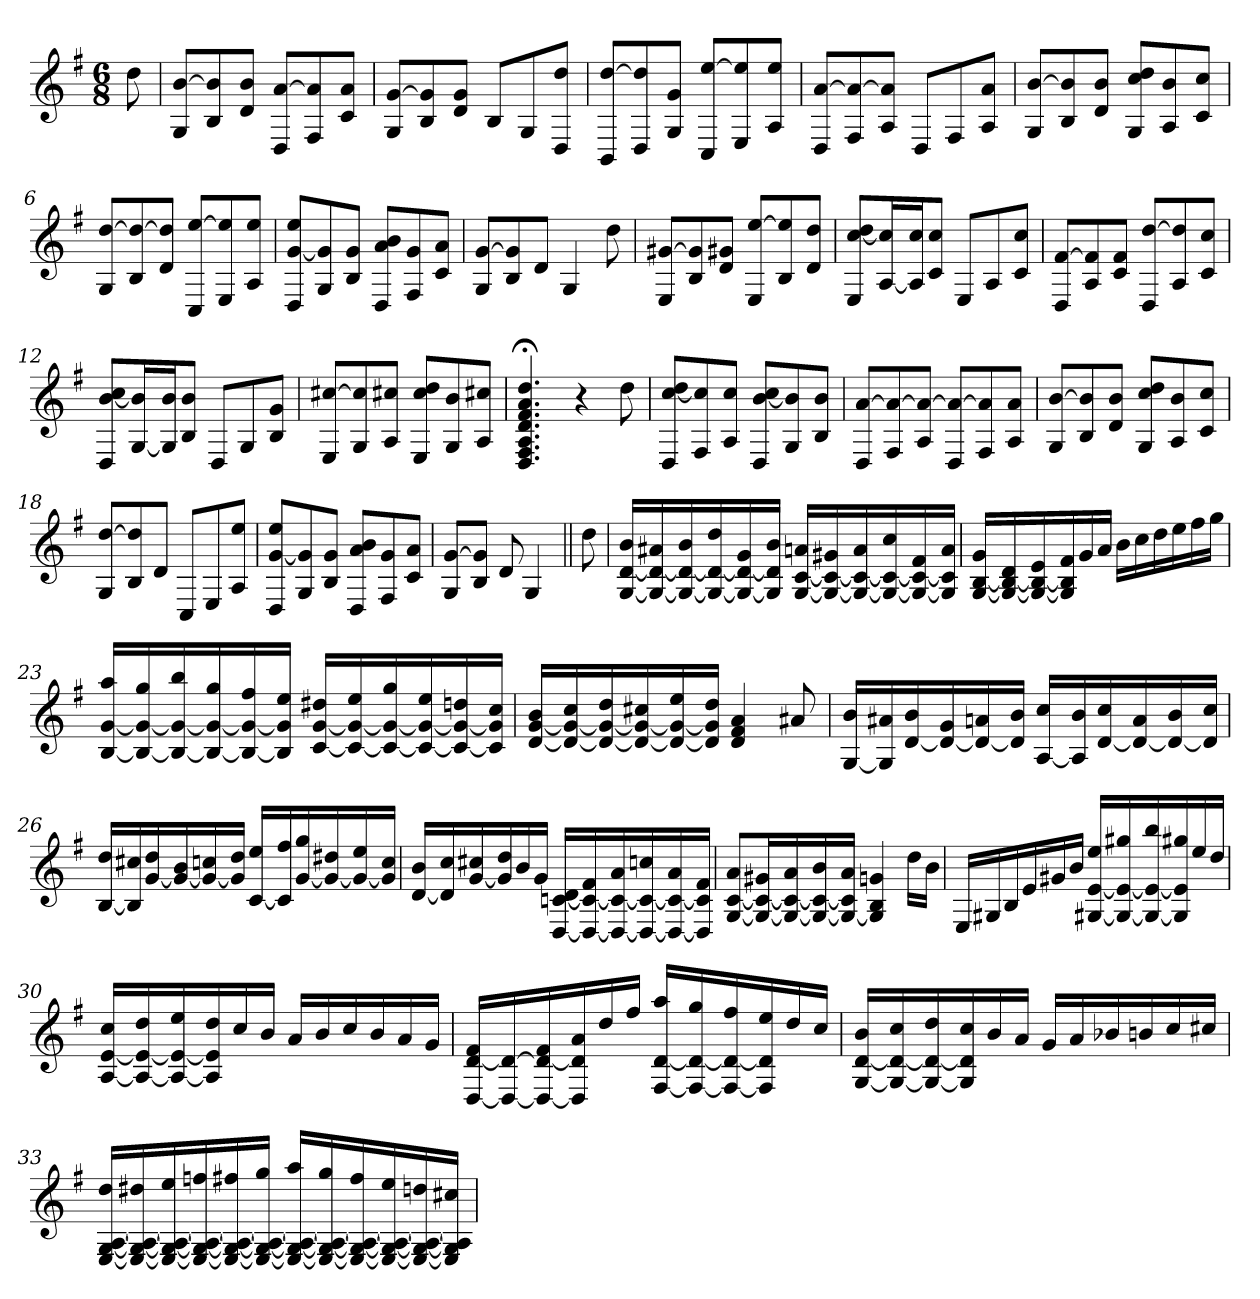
**kern
*part1
*staff1
*clefG2
*k[f#]
*M6/8
=
8dd
=1
8G [8bL
8B 8b]
8d 8bJ
8D [8aL
8F# 8a]
8c 8aJ
=2
8G [8gL
8B 8g]
8d 8gJ
8BL
8G
8D 8ddJ
=3
8BB [8ddL
8D 8dd]
8G 8gJ
8C [8eeL
8E 8ee]
8A 8eeJ
=4
8D [8aL
8F# 8a_
8A 8a]J
8DL
8F#
8A 8aJ
=5
8G [8bL
8B 8b]
8d 8bJ
8G 8cc 8ddL
8A 8b
8c 8ccJ
=6
8G [8ddL
8B 8dd_
8d 8dd]J
8C [8eeL
8E 8ee]
8A 8eeJ
=7
8D [8g 8eeL
8G 8g]
8B 8gJ
8D 8a 8bL
8F# 8g
8c 8aJ
=8
8G [8gL
8B 8g]
8dJ
4G
8dd
=9
8E [8g#XL
8B 8g#]
8d 8g#XJ
8E [8eeL
8B 8ee]
8d 8ddJ
=10
8E [8cc 8ddL
[16A 16cc]L
16A] 16ccJ
8c 8ccJ
8EL
8A
8c 8ccJ
=11
8D [8f#L
8A 8f#]
8c 8f#J
8D [8ddL
8A 8dd]
8c 8ccJ
=12
8D [8b 8ccL
[16G 16b]L
16G] 16bJ
8B 8bJ
8DL
8G
8B 8gJ
=13
8E [8cc#XL
8G 8cc#]
8A 8cc#XJ
8E 8cc# 8ddL
8G 8b
8A 8cc#XJ
=14
4.D;< 4.F#;< 4.A;< 4.d;< 4.f#;< 4.a;< 4.dd;<
4r
8dd
=15
8D [8cc 8ddL
8F# 8cc]
8A 8ccJ
8D [8b 8ccL
8G 8b]
8B 8bJ
=16
8D [8aL
8F# 8a_
8A 8a_J
8D 8a_L
8F# 8a]
8A 8aJ
=17
8G [8bL
8B 8b]
8d 8bJ
8G 8cc 8ddL
8A 8b
8c 8ccJ
=18
8G [8ddL
8B 8dd]
8dJ
8CL
8E
8A 8eeJ
=19
8D [8g 8eeL
8G 8g]
8B 8gJ
8D 8a 8bL
8F# 8g
8c 8aJ
=
8G [8gL
8B 8g]J
8d
4G
=20||
8dd
=21
[16G [16d 16bLL
16G_ 16d_ 16a#X
16G_ 16d_ 16b
16G_ 16d_ 16dd
16G_ 16d_ 16g
16G] 16d] 16bJJ
[16G [16c 16anLL
16G_ 16c_ 16g#X
16G_ 16c_ 16a
16G_ 16c_ 16cc
16G_ 16c_ 16f#
16G] 16c] 16aJJ
=22
[16G [16B 16gLL
16G_ 16B_ 16d
16G_ 16B_ 16e
16G] 16B] 16f#
16g
16aJJ
16bLL
16cc
16dd
16ee
16ff#
16ggJJ
=23
[16B [16g 16aaLL
16B_ 16g_ 16gg
16B_ 16g_ 16bb
16B_ 16g_ 16gg
16B_ 16g_ 16ff#
16B] 16g] 16eeJJ
[16c [16g 16dd#XLL
16c_ 16g_ 16ee
16c_ 16g_ 16gg
16c_ 16g_ 16ee
16c_ 16g_ 16ddn
16c] 16g] 16ccJJ
=24
[16d [16g 16bLL
16d_ 16g_ 16cc
16d_ 16g_ 16dd
16d_ 16g_ 16cc#X
16d_ 16g_ 16ee
16d] 16g] 16ddJJ
4d 4f# 4a
8a#X
=25
[16G 16bLL
16G] 16a#X
[16d 16b
16d_ 16g
16d_ 16an
16d] 16bJJ
[16A 16ccLL
16A] 16b
[16d 16cc
16d_ 16a
16d_ 16b
16d] 16ccJJ
=26
[16B 16ddLL
16B] 16cc#X
[16g 16dd
16g_ 16b
16g_ 16ccn
16g] 16ddJJ
[16c 16eeLL
16c] 16ff#
[16g 16gg
16g_ 16dd#X
16g_ 16ee
16g] 16ccJJ
=27
[16d 16bLL
16d] 16cc
[16g 16cc#X
16g] 16dd
16b
16gJJ
[16D [16cn 16dLL
16D_ 16c_ 16f#
16D_ 16c_ 16a
16D_ 16c_ 16ccn
16D_ 16c_ 16a
16D] 16c] 16f#JJ
=28
[8G [8c 8aL
16G_ 16c_ 16g#XL
16G_ 16c_ 16a
16G_ 16c_ 16b
16G_ 16c] 16aJJ
4G] 4B 4gn
16ddLL
16bJJ
=29
16ELL
16G#X
16B
16e
16g#X
16bJJ
[16G#X [16e 16eeLL
16G#_ 16e_ 16gg#X
16G#_ 16e_ 16bb
16G#] 16e] 16gg#X
16ee
16ddJJ
=30
[16A [16e 16ccLL
16A_ 16e_ 16dd
16A_ 16e_ 16ee
16A] 16e] 16dd
16cc
16bJJ
16aLL
16b
16cc
16b
16a
16gJJ
=31
[16D [16d 16f#LL
16D_ 16d_
16D_ 16d_ 16f#
16D] 16d] 16a
16dd
16ff#JJ
[16F# [16d 16aaLL
16F#_ 16d_ 16gg
16F#_ 16d_ 16ff#
16F#] 16d] 16ee
16dd
16ccJJ
=32
[16G [16d 16bLL
16G_ 16d_ 16cc
16G_ 16d_ 16dd
16G] 16d] 16cc
16b
16aJJ
16gLL
16a
16b-X
16bn
16cc
16cc#XJJ
=33
[16E [16G [16A 16ddLL
16E_ 16G_ 16A_ 16dd#X
16E_ 16G_ 16A_ 16ee
16E_ 16G_ 16A_ 16ffn
16E_ 16G_ 16A_ 16ff#X
16E_ 16G_ 16A_ 16ggJJ
16E_ 16G_ 16A_ 16aaLL
16E_ 16G_ 16A_ 16gg
16E_ 16G_ 16A_ 16ff#
16E_ 16G_ 16A_ 16ee
16E_ 16G_ 16A_ 16ddn
16E] 16G] 16A] 16cc#XJJ
=
*-
